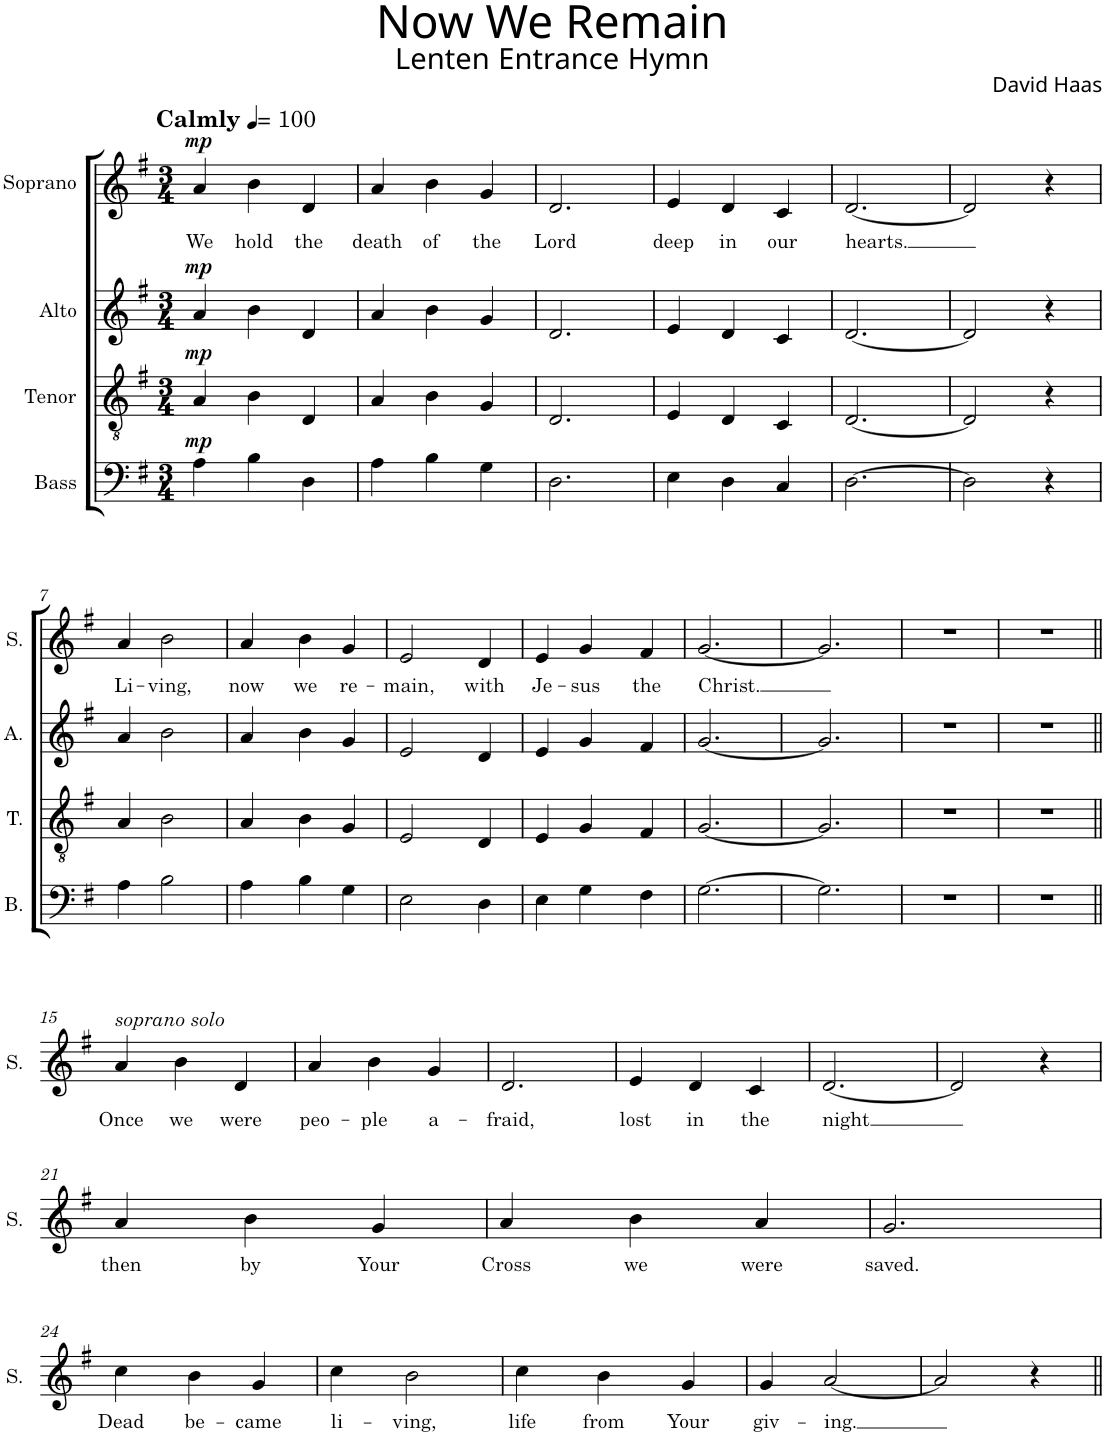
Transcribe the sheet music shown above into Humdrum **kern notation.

**kern	**dynam	**kern	**dynam	**kern	**dynam	**kern	**text	**dynam
*part4	*part4	*part3	*part3	*part2	*part2	*part1	*part1	*part1
*staff4	*staff4	*staff3	*staff3	*staff2	*staff2	*staff1	*staff1	*staff1
*I"Bass	*	*I"Tenor	*	*I"Alto	*	*I"Soprano	*	*
*I'B.	*	*I'T.	*	*I'A.	*	*I'S.	*	*
*clefF4	*	*clefGv2	*	*clefG2	*	*clefG2	*	*
*k[f#]	*	*k[f#]	*	*k[f#]	*	*k[f#]	*	*
*M3/4	*	*M3/4	*	*M3/4	*	*M3/4	*	*
*MM100	*	*MM100	*	*MM100	*	*MM100	*	*
=1	=1	=1	=1	=1	=1	=1	=1	=1
!	!	!	!	!	!	!LO:TX:a:B:t=Calmly	!	!
!	!LO:DY:a	!	!LO:DY:a	!	!LO:DY:a	!	!LO:LY:b	!LO:DY:a
4A\	mp	4A/	mp	4a/	mp	4a/	We	mp
!	!	!	!	!	!	!	!LO:LY:b	!
4B\	.	4B\	.	4b\	.	4b\	hold	.
!	!	!	!	!	!	!	!LO:LY:b	!
4D\	.	4D/	.	4d/	.	4d/	the	.
=2	=2	=2	=2	=2	=2	=2	=2	=2
!	!	!	!	!	!	!	!LO:LY:b	!
4A\	.	4A/	.	4a/	.	4a/	death	.
!	!	!	!	!	!	!	!LO:LY:b	!
4B\	.	4B\	.	4b\	.	4b\	of	.
!	!	!	!	!	!	!	!LO:LY:b	!
4G\	.	4G/	.	4g/	.	4g/	the	.
=3	=3	=3	=3	=3	=3	=3	=3	=3
!	!	!	!	!	!	!	!LO:LY:b	!
2.D\	.	2.D/	.	2.d/	.	2.d/	Lord	.
=4	=4	=4	=4	=4	=4	=4	=4	=4
!	!	!	!	!	!	!	!LO:LY:b	!
4E\	.	4E/	.	4e/	.	4e/	deep	.
!	!	!	!	!	!	!	!LO:LY:b	!
4D\	.	4D/	.	4d/	.	4d/	in	.
!	!	!	!	!	!	!	!LO:LY:b	!
4C/	.	4C/	.	4c/	.	4c/	our	.
=5	=5	=5	=5	=5	=5	=5	=5	=5
!	!	!	!	!	!	!	!LO:LY:b	!
[2.D\	.	[2.D/	.	[2.d/	.	[2.d/	hearts.	.
=6	=6	=6	=6	=6	=6	=6	=6	=6
2D\]	.	2D/]	.	2d/]	.	2d/]	.	.
4r	.	4r	.	4r	.	4r	.	.
!!LO:LB:g=z
=7	=7	=7	=7	=7	=7	=7	=7	=7
!	!	!	!	!	!	!	!LO:LY:b	!
4A\	.	4A/	.	4a/	.	4a/	Li-	.
!	!	!	!	!	!	!	!LO:LY:b	!
2B\	.	2B\	.	2b\	.	2b\	-ving,	.
=8	=8	=8	=8	=8	=8	=8	=8	=8
!	!	!	!	!	!	!	!LO:LY:b	!
4A\	.	4A/	.	4a/	.	4a/	now	.
!	!	!	!	!	!	!	!LO:LY:b	!
4B\	.	4B\	.	4b\	.	4b\	we	.
!	!	!	!	!	!	!	!LO:LY:b	!
4G\	.	4G/	.	4g/	.	4g/	re-	.
=9	=9	=9	=9	=9	=9	=9	=9	=9
!	!	!	!	!	!	!	!LO:LY:b	!
2E\	.	2E/	.	2e/	.	2e/	-main,	.
!	!	!	!	!	!	!	!LO:LY:b	!
4D\	.	4D/	.	4d/	.	4d/	with	.
=10	=10	=10	=10	=10	=10	=10	=10	=10
!	!	!	!	!	!	!	!LO:LY:b	!
4E\	.	4E/	.	4e/	.	4e/	Je-	.
!	!	!	!	!	!	!	!LO:LY:b	!
4G\	.	4G/	.	4g/	.	4g/	-sus	.
!	!	!	!	!	!	!	!LO:LY:b	!
4F#\	.	4F#/	.	4f#/	.	4f#/	the	.
=11	=11	=11	=11	=11	=11	=11	=11	=11
!	!	!	!	!	!	!	!LO:LY:b	!
[2.G\	.	[2.G/	.	[2.g/	.	[2.g/	Christ.	.
=12	=12	=12	=12	=12	=12	=12	=12	=12
2.G\]	.	2.G/]	.	2.g/]	.	2.g/]	.	.
=13	=13	=13	=13	=13	=13	=13	=13	=13
2.r	.	2.r	.	2.r	.	2.r	.	.
=14	=14	=14	=14	=14	=14	=14	=14	=14
2.r	.	2.r	.	2.r	.	2.r	.	.
!!LO:LB:g=z
=15||	=15||	=15||	=15||	=15||	=15||	=15||	=15||	=15||
!	!	!	!	!	!	!LO:TX:a:i:t=soprano solo	!	!
!	!	!	!	!	!	!	!LO:LY:b	!
2.r	.	2.r	.	2.r	.	4a/	Once	.
!	!	!	!	!	!	!	!LO:LY:b	!
.	.	.	.	.	.	4b\	we	.
!	!	!	!	!	!	!	!LO:LY:b	!
.	.	.	.	.	.	4d/	were	.
=16	=16	=16	=16	=16	=16	=16	=16	=16
!	!	!	!	!	!	!	!LO:LY:b	!
2.r	.	2.r	.	2.r	.	4a/	peo-	.
!	!	!	!	!	!	!	!LO:LY:b	!
.	.	.	.	.	.	4b\	-ple	.
!	!	!	!	!	!	!	!LO:LY:b	!
.	.	.	.	.	.	4g/	a-	.
=17	=17	=17	=17	=17	=17	=17	=17	=17
!	!	!	!	!	!	!	!LO:LY:b	!
2.r	.	2.r	.	2.r	.	2.d/	-fraid,	.
=18	=18	=18	=18	=18	=18	=18	=18	=18
!	!	!	!	!	!	!	!LO:LY:b	!
2.r	.	2.r	.	2.r	.	4e/	lost	.
!	!	!	!	!	!	!	!LO:LY:b	!
.	.	.	.	.	.	4d/	in	.
!	!	!	!	!	!	!	!LO:LY:b	!
.	.	.	.	.	.	4c/	the	.
=19	=19	=19	=19	=19	=19	=19	=19	=19
!	!	!	!	!	!	!	!LO:LY:b	!
2.r	.	2.r	.	2.r	.	[2.d/	night	.
=20	=20	=20	=20	=20	=20	=20	=20	=20
2.r	.	2.r	.	2.r	.	2d/]	.	.
.	.	.	.	.	.	4r	.	.
!!LO:LB:g=z
=21	=21	=21	=21	=21	=21	=21	=21	=21
!	!	!	!	!	!	!	!LO:LY:b	!
2.r	.	2.r	.	2.r	.	4a/	then	.
!	!	!	!	!	!	!	!LO:LY:b	!
.	.	.	.	.	.	4b\	by	.
!	!	!	!	!	!	!	!LO:LY:b	!
.	.	.	.	.	.	4g/	Your	.
=22	=22	=22	=22	=22	=22	=22	=22	=22
!	!	!	!	!	!	!	!LO:LY:b	!
2.r	.	2.r	.	2.r	.	4a/	Cross	.
!	!	!	!	!	!	!	!LO:LY:b	!
.	.	.	.	.	.	4b\	we	.
!	!	!	!	!	!	!	!LO:LY:b	!
.	.	.	.	.	.	4a/	were	.
=23	=23	=23	=23	=23	=23	=23	=23	=23
!	!	!	!	!	!	!	!LO:LY:b	!
2.r	.	2.r	.	2.r	.	2.g/	saved.	.
!!LO:LB:g=z
=24	=24	=24	=24	=24	=24	=24	=24	=24
!	!	!	!	!	!	!	!LO:LY:b	!
2.r	.	2.r	.	2.r	.	4cc\	Dead	.
!	!	!	!	!	!	!	!LO:LY:b	!
.	.	.	.	.	.	4b\	be-	.
!	!	!	!	!	!	!	!LO:LY:b	!
.	.	.	.	.	.	4g/	-came	.
=25	=25	=25	=25	=25	=25	=25	=25	=25
!	!	!	!	!	!	!	!LO:LY:b	!
2.r	.	2.r	.	2.r	.	4cc\	li-	.
!	!	!	!	!	!	!	!LO:LY:b	!
.	.	.	.	.	.	2b\	-ving,	.
=26	=26	=26	=26	=26	=26	=26	=26	=26
!	!	!	!	!	!	!	!LO:LY:b	!
2.r	.	2.r	.	2.r	.	4cc\	life	.
!	!	!	!	!	!	!	!LO:LY:b	!
.	.	.	.	.	.	4b\	from	.
!	!	!	!	!	!	!	!LO:LY:b	!
.	.	.	.	.	.	4g/	Your	.
=27	=27	=27	=27	=27	=27	=27	=27	=27
!	!	!	!	!	!	!	!LO:LY:b	!
2.r	.	2.r	.	2.r	.	4g/	giv-	.
!	!	!	!	!	!	!	!LO:LY:b	!
.	.	.	.	.	.	[2a/	-ing.	.
=28	=28	=28	=28	=28	=28	=28	=28	=28
2.r	.	2.r	.	2.r	.	2a/]	.	.
.	.	.	.	.	.	4r	.	.
=||	=||	=||	=||	=||	=||	=||	=||	=||
*-	*-	*-	*-	*-	*-	*-	*-	*-
